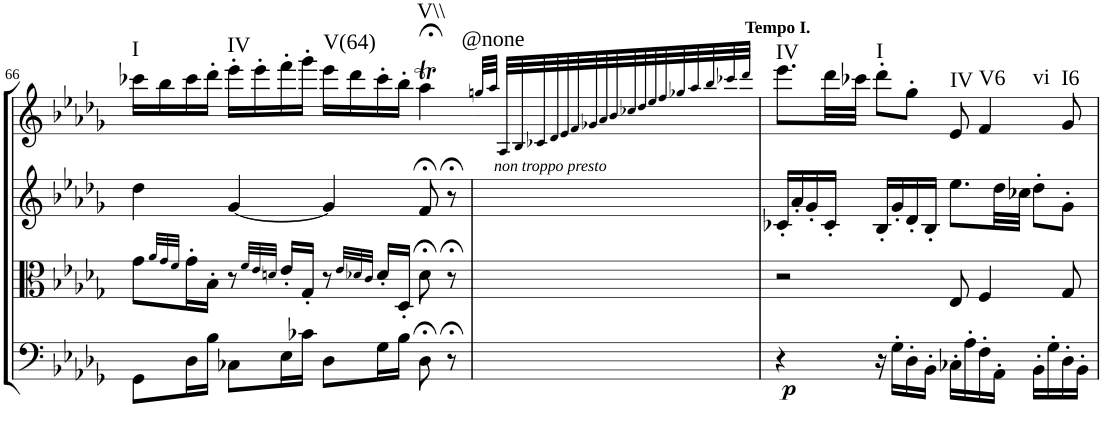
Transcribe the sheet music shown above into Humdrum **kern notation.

**kern	**dynam	**kern	**kern	**kern	**harte
*part4	*part4	*part3	*part2	*part1	*part1
*staff4	*staff4	*staff3	*staff2	*staff1	*
*I"Cello	*	*I"Viola	*I"2nd Violin	*I"1st Violin	*
*	*	*I'Vla	*I'Vln	*I'Vln	*
!!LO:PB:g=z
*clefF4	*	*clefC3	*clefG2	*clefG2	*
*k[b-e-a-d-g-]	*	*k[b-e-a-d-g-]	*k[b-e-a-d-g-]	*k[b-e-a-d-g-]	*
*D-:	*	*D-:	*D-:	*D-:	*
*M4/4	*	*M4/4	*M4/4	*M4/4	*
*met(c)	*	*met(c)	*met(c)	*met(c)	*
=66	=66	=66	=66	=66	=66
!	!	!	!	!	!LO:H:kt=I
8GG-\L	.	8g-\L	4dd-\	16ccc-X\LL	N
.	.	.	.	16bb-\	.
.	.	32qa-/LLL	.	.	.
.	.	32qg-/	.	.	.
.	.	32qf/JJJ	.	.	.
16D-\L	.	16g-'\L	.	16ccc-\	.
16B-\JJ	.	16B-'\JJ	.	16ddd-'\JJ	.
!	!	!	!	!	!LO:H:kt=IV
8C-X\L	.	8r	[4g-/	16eee-'\LL	N
.	.	.	.	16eee-'\	.
.	.	32qf/LLL	.	.	.
.	.	32qe-/	.	.	.
.	.	32qdn/JJJ	.	.	.
16E-\L	.	16e-'/LL	.	16fff'\	.
16c-X\JJ	.	16G-'/JJ	.	16ggg-'\JJ	.
!	!	!	!	!	!LO:H:kt=V(64)
8D-\L	.	8r	4g-/]	16eee-\LL	N
.	.	.	.	16ddd-\	.
.	.	32qe-/LLL	.	.	.
.	.	32qd-X/	.	.	.
.	.	32qc/JJJ	.	.	.
16G-\L	.	16d-'/LL	.	16ccc-'\	.
16B-\JJ	.	16D-'/JJ	.	16bb-'\JJ	.
!	!	!	!	!	!LO:H:kt=V\\
8D-;<\	.	8d-;<\	8f;</	4aa-;<T\	N
8r;<	.	8r;<	8r;<	.	.
=67-	=67-	=67-	=67-	=67-	=67-
!	!	!	!	!	!LO:H:kt=@none
1ryy	.	1ryy	1ryy	32ggn!/LLL	N
.	.	.	.	32aa-!/JJJ	.
!	!	!	!	!LO:TX:b:i:t=non troppo presto	!
.	.	.	.	32A-!/LLL	.
.	.	.	.	32B-!/	.
.	.	.	.	32c-X!/	.
.	.	.	.	32d-!/	.
.	.	.	.	32e-!/	.
.	.	.	.	32f!/	.
.	.	.	.	32g-X!/	.
.	.	.	.	32a-!/	.
.	.	.	.	32b-!/	.
.	.	.	.	32cc-X!/	.
.	.	.	.	32dd-!/	.
.	.	.	.	32ee-!/	.
.	.	.	.	32ff!/	.
.	.	.	.	32gg-X!/	.
.	.	.	.	32aa-!/	.
.	.	.	.	32bb-!/	.
.	.	.	.	32ccc-X!/	.
.	.	.	.	32ddd-!/JJJ	.
.	.	.	.	4.ryy	.
=68	=68	=68	=68	=68	=68
!	!	!	!	!LO:TX:a:B:t=Tempo I.	!
!	!LO:DY:b	!	!	!	!LO:H:kt=IV
4r	p	2r	16c-X'/LL	8.eee-\L	N
.	.	.	16a-'/	.	.
.	.	.	16g-'/	.	.
.	.	.	16c-'/JJ	32ddd-\LL	.
.	.	.	.	32ccc-X\JJJ	.
!	!	!	!	!	!LO:H:kt=I
16r	.	.	16B-'/LL	8ddd-'\L	N
16G-'\LL	.	.	16g-'/	.	.
16D-'\	.	.	16d-'/	8gg-'\J	.
16BB-'\JJ	.	.	16B-'/JJ	.	.
!	!	!	!	!	!LO:H:kt=IV
16C-X'\LL	.	8E-/	8.ee-\L	8e-/	N
16A-'\	.	.	.	.	.
!	!	!	!	!	!LO:H:n=1:kt=V6
!	!	!	!	!	!LO:H:n=2:kt=vi
16F'\	.	4F/	.	4f/	N N
16AA-'\JJ	.	.	32dd-\LL	.	.
.	.	.	32cc-X\JJJ	.	.
16BB-'\LL	.	.	8dd-'\L	.	.
16G-'\	.	.	.	.	.
!	!	!	!	!	!LO:H:kt=I6
16D-'\	.	8G-/	8g-'\J	8g-/	N
16BB-'\JJ	.	.	.	.	.
=	=	=	=	=	=
*-	*-	*-	*-	*-	*-
